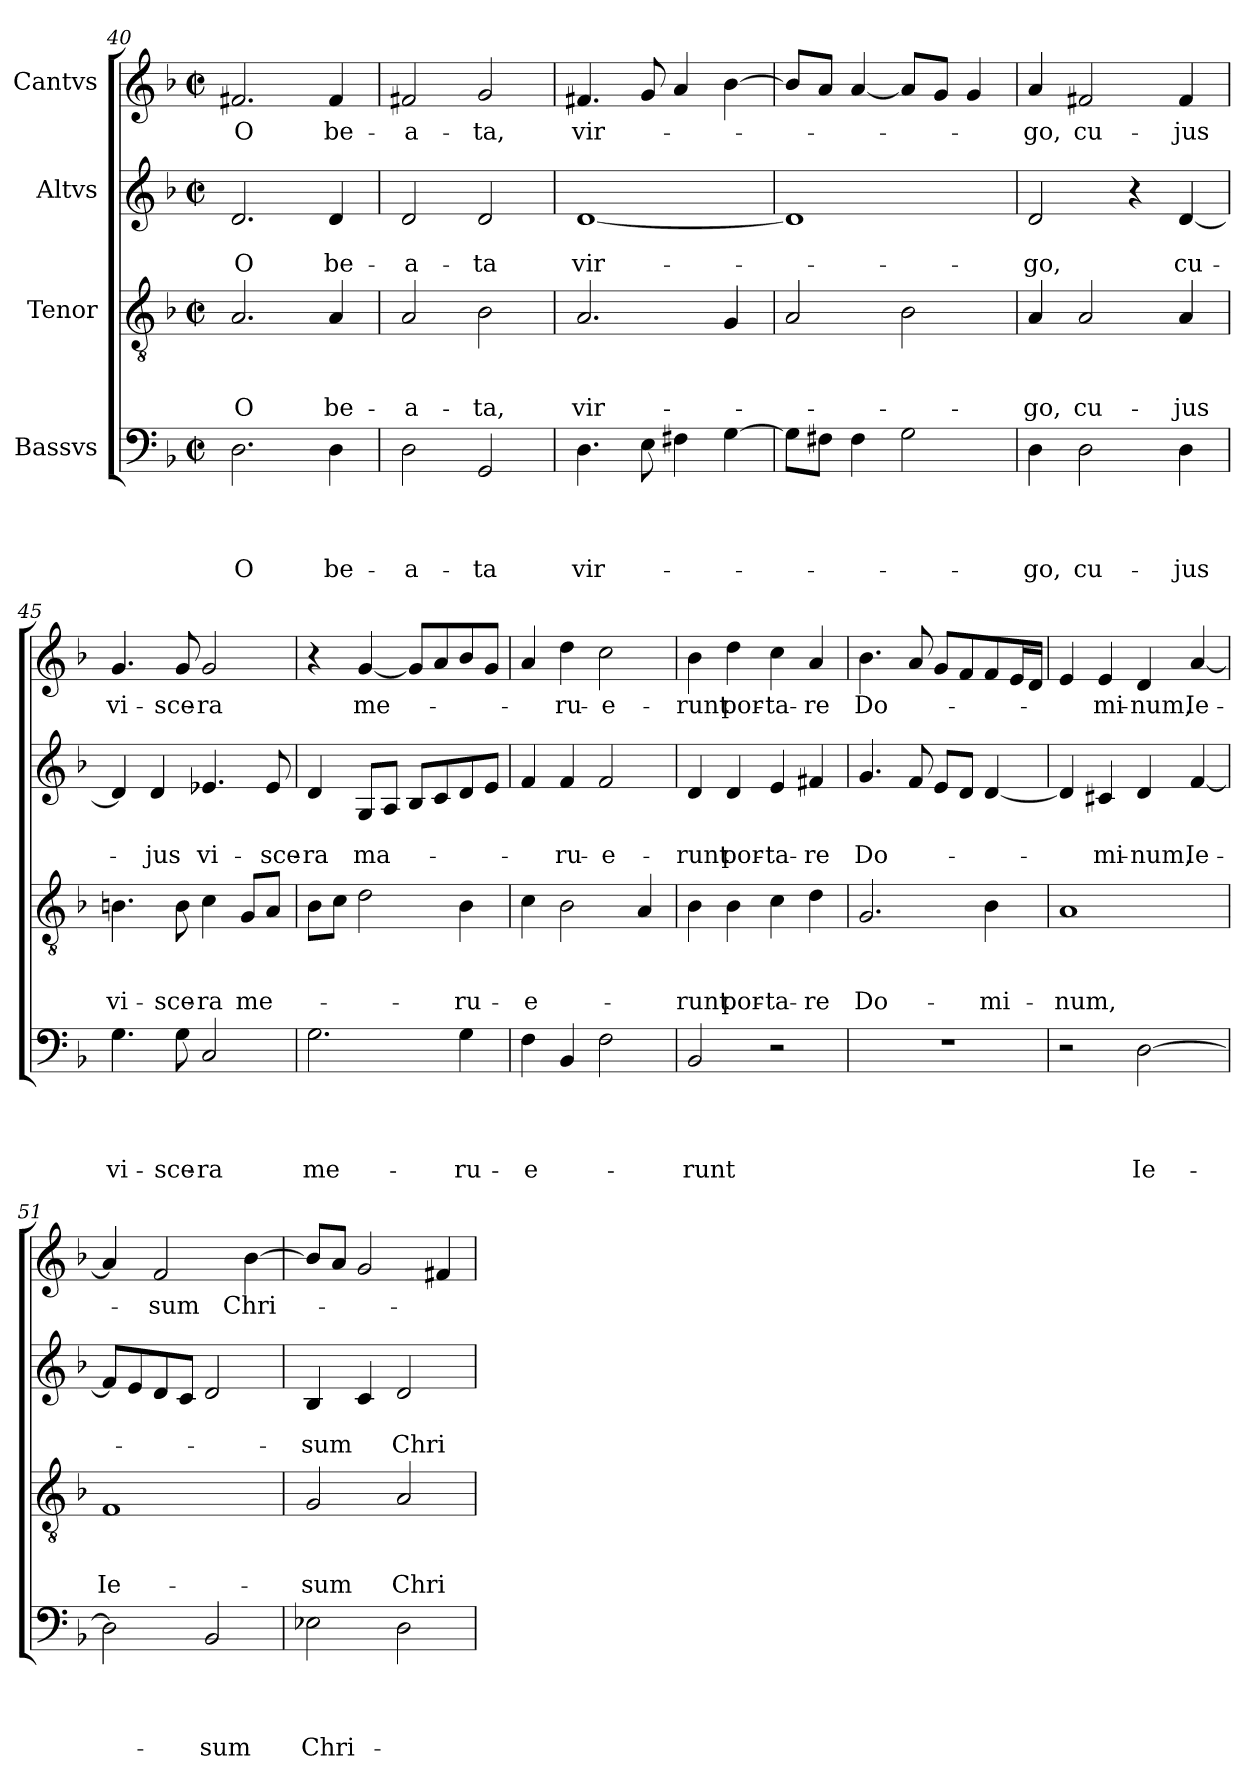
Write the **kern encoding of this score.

**kern	**text	**text	**text	**text	**kern	**text	**text	**text	**kern	**text	**text	**kern	**text
*part4	*part4	*part4	*part4	*part4	*part3	*part3	*part3	*part3	*part2	*part2	*part2	*part1	*part1
*staff4	*staff4	*staff4	*staff4	*staff4	*staff3	*staff3	*staff3	*staff3	*staff2	*staff2	*staff2	*staff1	*staff1
*I"Bassvs	*	*	*	*	*I"Tenor	*	*	*	*I"Altvs	*	*	*I"Cantvs	*
*clefF4	*	*	*	*	*clefGv2	*	*	*	*clefG2	*	*	*clefG2	*
*k[b-]	*	*	*	*	*k[b-]	*	*	*	*k[b-]	*	*	*k[b-]	*
*F:	*	*	*	*	*F:	*	*	*	*F:	*	*	*F:	*
*M2/2	*	*	*	*	*M2/2	*	*	*	*M2/2	*	*	*M2/2	*
*met(c|)	*	*	*	*	*met(c|)	*	*	*	*met(c|)	*	*	*met(c|)	*
=40	=40	=40	=40	=40	=40	=40	=40	=40	=40	=40	=40	=40	=40
!	!	!	!	!LO:LY:b	!	!	!	!LO:LY:b	!	!	!LO:LY:b	!	!LO:LY:b
2.D\	.	.	.	O	2.A/	.	.	O	2.d/	.	O	2.f#X/	O
!	!	!	!	!LO:LY:b	!	!	!	!LO:LY:b	!	!	!LO:LY:b	!	!LO:LY:b
4D\	.	.	.	be-	4A/	.	.	be-	4d/	.	be-	4f#/	be-
=41	=41	=41	=41	=41	=41	=41	=41	=41	=41	=41	=41	=41	=41
!	!	!	!	!LO:LY:b	!	!	!	!LO:LY:b	!	!	!LO:LY:b	!	!LO:LY:b
2D\	.	.	.	-a-	2A/	.	.	-a-	2d/	.	-a-	2f#X/	-a-
!	!	!	!	!LO:LY:b	!	!	!	!LO:LY:b	!	!	!LO:LY:b	!	!LO:LY:b
2GG/	.	.	.	-ta	2B-\	.	.	-ta,	2d/	.	-ta	2g/	-ta,
=42	=42	=42	=42	=42	=42	=42	=42	=42	=42	=42	=42	=42	=42
!	!	!	!	!LO:LY:b	!	!	!	!LO:LY:b	!	!	!LO:LY:b	!	!LO:LY:b
4.D\	.	.	.	vir-	2.A/	.	.	vir-	[<1d	.	vir-	4.f#X/	vir-
8E\	.	.	.	.	.	.	.	.	.	.	.	8g/	.
4F#X\	.	.	.	.	.	.	.	.	.	.	.	4a/	.
[<4G\	.	.	.	.	4G/	.	.	.	.	.	.	[<4b-\	.
!!LO:LB:g=z
=43	=43	=43	=43	=43	=43	=43	=43	=43	=43	=43	=43	=43	=43
8G\L]	.	.	.	.	2A/	.	.	.	1d]	.	.	8b-/L]	.
8F#X\J	.	.	.	.	.	.	.	.	.	.	.	8a/J	.
4F#\	.	.	.	.	.	.	.	.	.	.	.	[<4a/	.
2G\	.	.	.	.	2B-\	.	.	.	.	.	.	8a/L]	.
.	.	.	.	.	.	.	.	.	.	.	.	8g/J	.
.	.	.	.	.	.	.	.	.	.	.	.	4g/	.
=44	=44	=44	=44	=44	=44	=44	=44	=44	=44	=44	=44	=44	=44
!	!	!	!	!LO:LY:b	!	!	!	!LO:LY:b	!	!	!LO:LY:b	!	!LO:LY:b
4D\	.	.	.	-go,	4A/	.	.	-go,	2d/	.	-go,	4a/	-go,
!	!	!	!	!LO:LY:b	!	!	!	!LO:LY:b	!	!	!	!	!LO:LY:b
2D\	.	.	.	cu-	2A/	.	.	cu-	.	.	.	2f#X/	cu-
.	.	.	.	.	.	.	.	.	4r	.	.	.	.
!	!	!	!	!LO:LY:b	!	!	!	!LO:LY:b	!	!	!LO:LY:b	!	!LO:LY:b
4D\	.	.	.	-jus	4A/	.	.	-jus	[<4d/	.	cu-	4f#/	-jus
=45	=45	=45	=45	=45	=45	=45	=45	=45	=45	=45	=45	=45	=45
!	!	!	!	!LO:LY:b	!	!	!	!LO:LY:b	!	!	!	!	!LO:LY:b
4.G\	.	.	.	vi-	4.Bn\	.	.	vi-	4d/]	.	.	4.g/	vi-
!	!	!	!	!	!	!	!	!	!	!	!LO:LY:b	!	!
.	.	.	.	.	.	.	.	.	4d/	.	-jus	.	.
!	!	!	!	!LO:LY:b	!	!	!	!LO:LY:b	!	!	!	!	!LO:LY:b
8G\	.	.	.	-sce-	8B\	.	.	-sce-	.	.	.	8g/	-sce-
!	!	!	!	!LO:LY:b:rj	!	!	!	!LO:LY:b:rj	!	!	!LO:LY:b	!	!LO:LY:b:rj
2C/	.	.	.	-ra	4c\	.	.	-ra	4.e-X/	.	vi-	2g/	-ra
!	!	!	!	!	!	!	!	!LO:LY:b	!	!	!	!	!
.	.	.	.	.	8G/L	.	.	me-	.	.	.	.	.
!	!	!	!	!	!	!	!	!	!	!	!LO:LY:b	!	!
.	.	.	.	.	8A/J	.	.	.	8e-/	.	-sce-	.	.
=46	=46	=46	=46	=46	=46	=46	=46	=46	=46	=46	=46	=46	=46
!	!	!	!	!LO:LY:b	!	!	!	!	!	!	!LO:LY:b	!	!
2.G\	.	.	.	me-	8B-\L	.	.	.	4d/	.	-ra	4r	.
.	.	.	.	.	8c\J	.	.	.	.	.	.	.	.
!	!	!	!	!	!	!	!	!	!	!	!LO:LY:b	!	!LO:LY:b
.	.	.	.	.	2d\	.	.	.	8G/L	.	ma-	[<4g/	me-
.	.	.	.	.	.	.	.	.	8A/J	.	.	.	.
.	.	.	.	.	.	.	.	.	8B-/L	.	.	8g/L]	.
.	.	.	.	.	.	.	.	.	8c/	.	.	8a/	.
!	!	!	!	!LO:LY:b	!	!	!	!LO:LY:b	!	!	!	!	!
4G\	.	.	.	-ru-	4B-\	.	.	-ru-	8d/	.	.	8b-/	.
.	.	.	.	.	.	.	.	.	8e/J	.	.	8g/J	.
=47	=47	=47	=47	=47	=47	=47	=47	=47	=47	=47	=47	=47	=47
!	!	!	!	!LO:LY:b	!	!	!	!LO:LY:b	!	!	!	!	!
4F\	.	.	.	-e-	4c\	.	.	-e-	4f/	.	.	4a/	.
!	!	!	!	!	!	!	!	!	!	!	!LO:LY:b	!	!LO:LY:b
4BB-/	.	.	.	.	2B-\	.	.	.	4f/	.	-ru-	4dd\	-ru-
!	!	!	!	!	!	!	!	!	!	!	!LO:LY:b	!	!LO:LY:b
2F\	.	.	.	.	.	.	.	.	2f/	.	-e-	2cc\	-e-
.	.	.	.	.	4A/	.	.	.	.	.	.	.	.
=48	=48	=48	=48	=48	=48	=48	=48	=48	=48	=48	=48	=48	=48
!	!	!	!	!LO:LY:b	!	!	!	!LO:LY:b	!	!	!LO:LY:b	!	!LO:LY:b
2BB-/	.	.	.	-runt	4B-\	.	.	-runt	4d/	.	-runt	4b-\	-runt
!	!	!	!	!	!	!	!	!LO:LY:b	!	!	!LO:LY:b	!	!LO:LY:b
.	.	.	.	.	4B-\	.	.	por-	4d/	.	por-	4dd\	por-
!	!	!	!	!	!	!	!	!LO:LY:b	!	!	!LO:LY:b	!	!LO:LY:b
2r	.	.	.	.	4c\	.	.	-ta-	4e/	.	-ta-	4cc\	-ta-
!	!	!	!	!	!	!	!	!LO:LY:b	!	!	!LO:LY:b	!	!LO:LY:b
.	.	.	.	.	4d\	.	.	-re	4f#X/	.	-re	4a/	-re
!!LO:LB:g=z
=49	=49	=49	=49	=49	=49	=49	=49	=49	=49	=49	=49	=49	=49
!	!	!	!	!	!	!	!	!LO:LY:b	!	!	!LO:LY:b	!	!LO:LY:b
1r	.	.	.	.	2.G/	.	.	Do-	4.g/	.	Do-	4.b-\	Do-
.	.	.	.	.	.	.	.	.	8f/	.	.	8a/	.
.	.	.	.	.	.	.	.	.	8e/L	.	.	8g/L	.
.	.	.	.	.	.	.	.	.	8d/J	.	.	8f/	.
!	!	!	!	!	!	!	!	!LO:LY:b	!	!	!	!	!
.	.	.	.	.	4B-\	.	.	-mi-	[<4d/	.	.	8f/	.
.	.	.	.	.	.	.	.	.	.	.	.	16e/L	.
.	.	.	.	.	.	.	.	.	.	.	.	16d/JJ	.
=50	=50	=50	=50	=50	=50	=50	=50	=50	=50	=50	=50	=50	=50
!	!	!	!	!	!	!	!	!LO:LY:b	!	!	!	!	!
2r	.	.	.	.	1A	.	.	-num,	4d/]	.	.	4e/	.
!	!	!	!	!	!	!	!	!	!	!	!LO:LY:b	!	!LO:LY:b
.	.	.	.	.	.	.	.	.	4c#X/	.	-mi-	4e/	-mi-
!	!	!	!	!LO:LY:b	!	!	!	!	!	!	!LO:LY:b	!	!LO:LY:b
[>2D\	.	.	.	Ie-	.	.	.	.	4d/	.	-num,	4d/	-num,
!	!	!	!	!	!	!	!	!	!	!	!LO:LY:b	!	!LO:LY:b
.	.	.	.	.	.	.	.	.	[<4f/	.	Ie-	[<4a/	Ie-
=51	=51	=51	=51	=51	=51	=51	=51	=51	=51	=51	=51	=51	=51
!	!	!	!	!	!	!	!	!LO:LY:b	!	!	!	!	!
2D\]	.	.	.	.	1F	.	.	Ie-	8f/L]	.	.	4a/]	.
.	.	.	.	.	.	.	.	.	8e/	.	.	.	.
!	!	!	!	!	!	!	!	!	!	!	!	!	!LO:LY:b
.	.	.	.	.	.	.	.	.	8d/	.	.	2f/	-sum
.	.	.	.	.	.	.	.	.	8c/J	.	.	.	.
!	!	!	!	!LO:LY:b	!	!	!	!	!	!	!	!	!
2BB-/	.	.	.	-sum	.	.	.	.	2d/	.	.	.	.
!	!	!	!	!	!	!	!	!	!	!	!	!	!LO:LY:b
.	.	.	.	.	.	.	.	.	.	.	.	[>4b-\	Chri-
=52	=52	=52	=52	=52	=52	=52	=52	=52	=52	=52	=52	=52	=52
!	!	!	!	!LO:LY:b	!	!	!	!LO:LY:b	!	!	!LO:LY:b	!	!
2E-X\	.	.	.	Chri-	2G/	.	.	-sum	4B-/	.	-sum	8b-/L]	.
.	.	.	.	.	.	.	.	.	.	.	.	8a/J	.
.	.	.	.	.	.	.	.	.	4c/	.	.	2g/	.
!	!	!	!	!	!	!	!	!LO:LY:b	!	!	!LO:LY:b	!	!
2D\	.	.	.	.	2A/	.	.	Chri-	2d/	.	Chri-	.	.
.	.	.	.	.	.	.	.	.	.	.	.	4f#X/	.
=	=	=	=	=	=	=	=	=	=	=	=	=	=
*-	*-	*-	*-	*-	*-	*-	*-	*-	*-	*-	*-	*-	*-
